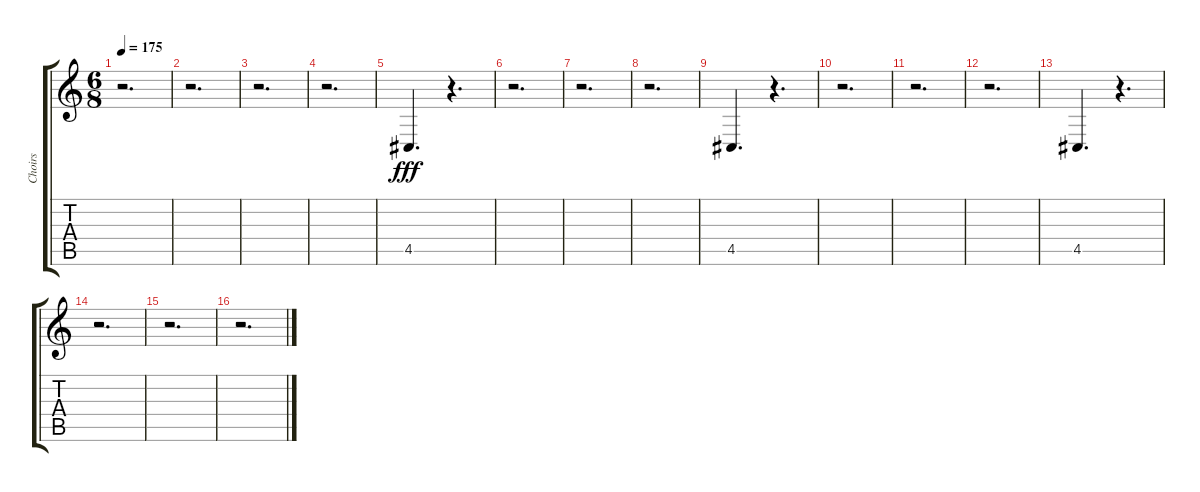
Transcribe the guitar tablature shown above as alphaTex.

\track ("Choirs" "Choirs") {instrument choiraahs}
\staff {score tabs}
\tuning (E4 B3 G3 D3 A2 E2) {hide}
\ts (6 8)
\tempo 175
\clef g2
\ks c
r.2{d dy fff} |
r.2{d} |
r.2{d} |
r.2{d} |
4.5.4{d} r.4{d} |
r.2{d} |
r.2{d} |
r.2{d} |
4.5.4{d} r.4{d} |
r.2{d} |
r.2{d} |
r.2{d} |
4.5.4{d} r.4{d} |
r.2{d} |
r.2{d} |
r.2{d}
